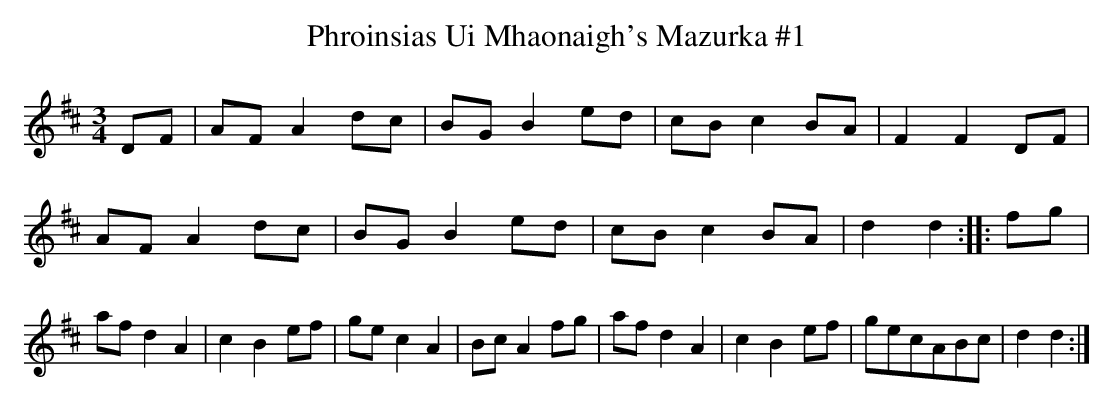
X:1
T:Phroinsias Ui Mhaonaigh's Mazurka #1
M:3/4
L:1/8
K:D
DF|AF A2dc|BG B2ed|cB c2BA|F2F2DF|AF A2dc|\
BG B2ed|cB c2BA|d2d2::fg|af d2A2|c2B2ef|\
ge c2A2|Bc A2fg|af d2A2|c2B2ef|gecABc|d2d2:|
